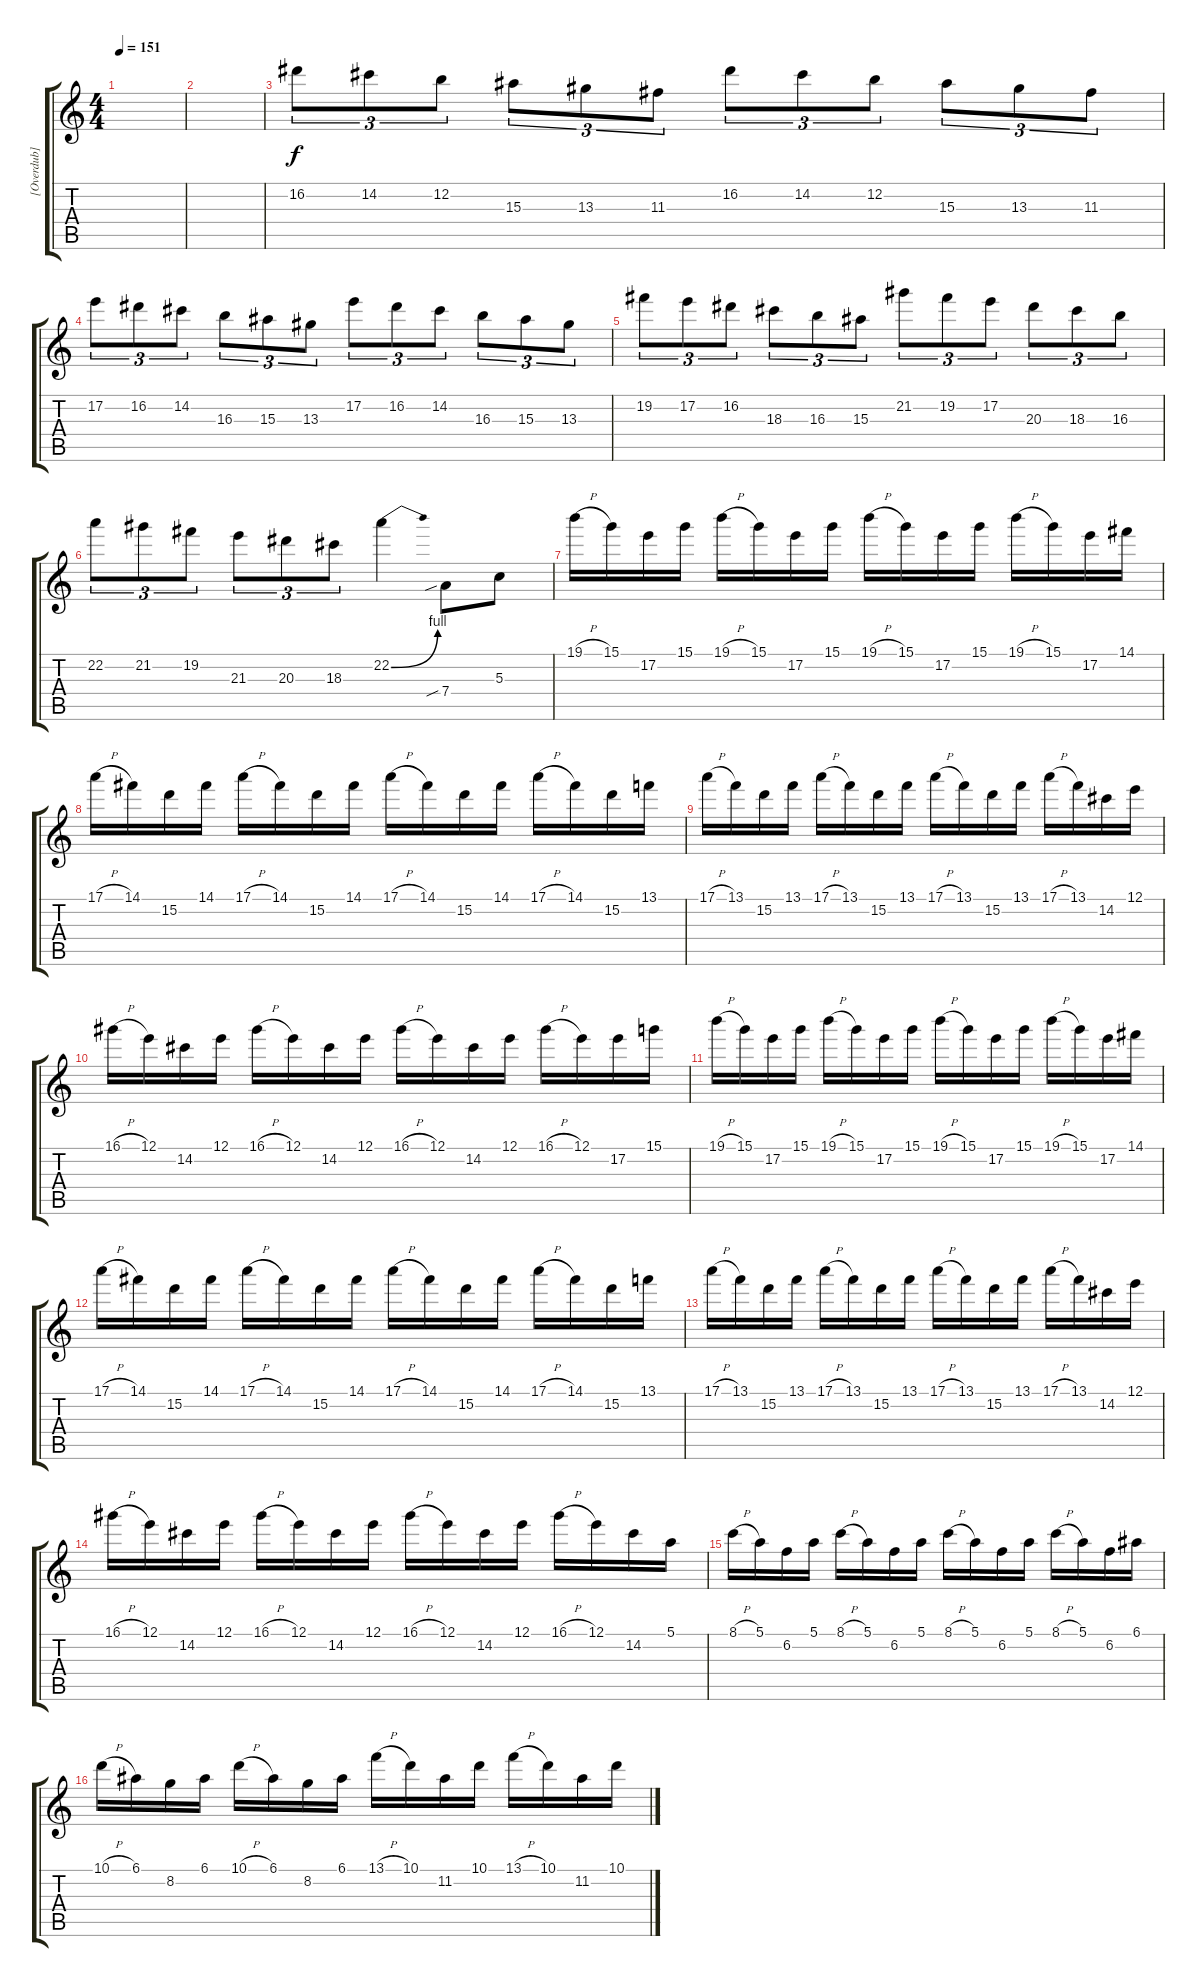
\track ("[Overdub]" "[Overdub]") {instrument distortionguitar}
\staff {score tabs}
\tuning (E4 B3 G3 D3 A2 E2) {hide}
\ts (4 4)
\tempo 151
\clef g2
\ks c
|
|
16.2.8{tu (3 2) volume 14 balance 8} 14.2.8{tu (3 2)} 12.2.8{tu (3 2)} 15.3.8{tu (3 2)} 13.3.8{tu (3 2)} 11.3.8{tu (3 2)} 16.2.8{tu (3 2)} 14.2.8{tu (3 2)} 12.2.8{tu (3 2)} 15.3.8{tu (3 2)} 13.3.8{tu (3 2)} 11.3.8{tu (3 2)} |
17.2.8{tu (3 2)} 16.2.8{tu (3 2)} 14.2.8{tu (3 2)} 16.3.8{tu (3 2)} 15.3.8{tu (3 2)} 13.3.8{tu (3 2)} 17.2.8{tu (3 2)} 16.2.8{tu (3 2)} 14.2.8{tu (3 2)} 16.3.8{tu (3 2)} 15.3.8{tu (3 2)} 13.3.8{tu (3 2)} |
19.2.8{tu (3 2)} 17.2.8{tu (3 2)} 16.2.8{tu (3 2)} 18.3.8{tu (3 2)} 16.3.8{tu (3 2)} 15.3.8{tu (3 2)} 21.2.8{tu (3 2)} 19.2.8{tu (3 2)} 17.2.8{tu (3 2)} 20.3.8{tu (3 2)} 18.3.8{tu (3 2)} 16.3.8{tu (3 2)} |
22.2.8{tu (3 2)} 21.2.8{tu (3 2)} 19.2.8{tu (3 2)} 21.3.8{tu (3 2)} 20.3.8{tu (3 2)} 18.3.8{tu (3 2)} 22.2{be (bend 0 0 60 4)}.4 7.4{sib}.8 5.3.8 |
19.1{h}.16{volume 13 balance 15} 15.1.16 17.2.16 15.1.16 19.1{h}.16 15.1.16 17.2.16 15.1.16 19.1{h}.16 15.1.16 17.2.16 15.1.16 19.1{h}.16 15.1.16 17.2.16 14.1.16 |
17.1{h}.16 14.1.16 15.2.16 14.1.16 17.1{h}.16 14.1.16 15.2.16 14.1.16 17.1{h}.16 14.1.16 15.2.16 14.1.16 17.1{h}.16 14.1.16 15.2.16 13.1.16 |
17.1{h}.16 13.1.16 15.2.16 13.1.16 17.1{h}.16 13.1.16 15.2.16 13.1.16 17.1{h}.16 13.1.16 15.2.16 13.1.16 17.1{h}.16 13.1.16 14.2.16 12.1.16 |
16.1{h}.16 12.1.16 14.2.16 12.1.16 16.1{h}.16 12.1.16 14.2.16 12.1.16 16.1{h}.16 12.1.16 14.2.16 12.1.16 16.1{h}.16 12.1.16 17.2.16 15.1.16 |
19.1{h}.16 15.1.16 17.2.16 15.1.16 19.1{h}.16 15.1.16 17.2.16 15.1.16 19.1{h}.16 15.1.16 17.2.16 15.1.16 19.1{h}.16 15.1.16 17.2.16 14.1.16 |
17.1{h}.16 14.1.16 15.2.16 14.1.16 17.1{h}.16 14.1.16 15.2.16 14.1.16 17.1{h}.16 14.1.16 15.2.16 14.1.16 17.1{h}.16 14.1.16 15.2.16 13.1.16 |
17.1{h}.16 13.1.16 15.2.16 13.1.16 17.1{h}.16 13.1.16 15.2.16 13.1.16 17.1{h}.16 13.1.16 15.2.16 13.1.16 17.1{h}.16 13.1.16 14.2.16 12.1.16 |
16.1{h}.16 12.1.16 14.2.16 12.1.16 16.1{h}.16 12.1.16 14.2.16 12.1.16 16.1{h}.16 12.1.16 14.2.16 12.1.16 16.1{h}.16 12.1.16 14.2.16 5.1.16 |
8.1{h}.16 5.1.16 6.2.16 5.1.16 8.1{h}.16 5.1.16 6.2.16 5.1.16 8.1{h}.16 5.1.16 6.2.16 5.1.16 8.1{h}.16 5.1.16 6.2.16 6.1.16 |
10.1{h}.16 6.1.16 8.2.16 6.1.16 10.1{h}.16 6.1.16 8.2.16 6.1.16 13.1{h}.16 10.1.16 11.2.16 10.1.16 13.1{h}.16 10.1.16 11.2.16 10.1.16
